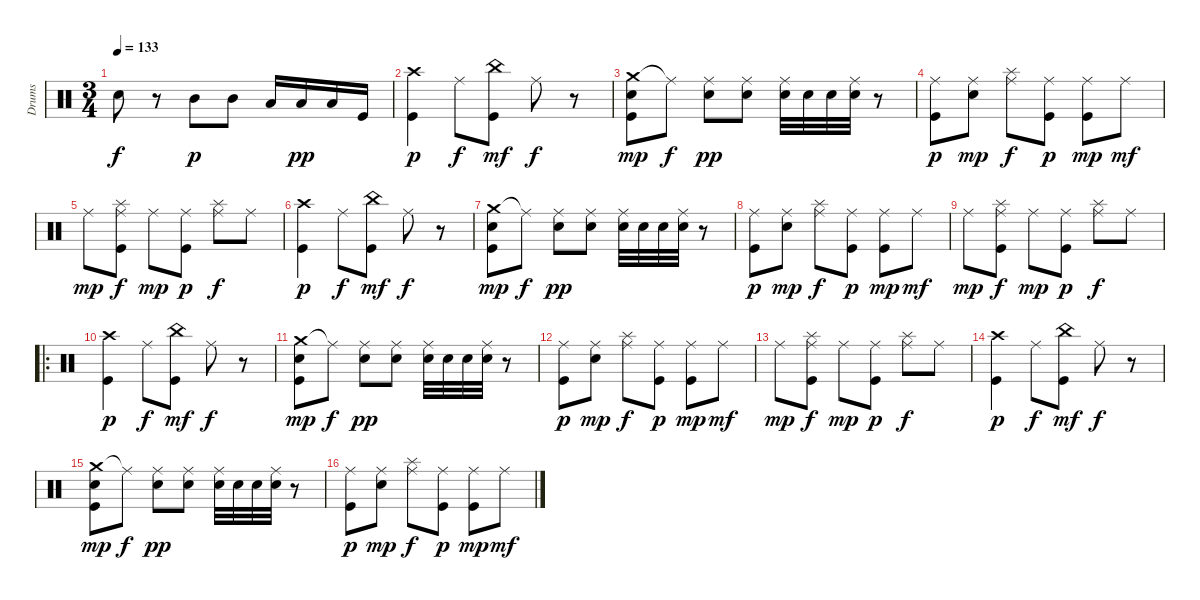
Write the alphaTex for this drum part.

\track ("Drums" "Drums") {instrument percussion}
\staff {score}
\articulation defaults
\ts (3 4)
\tempo 133
\clef neutral
\ks c "Snare (hit) 2".8{dy f}
r.8 "Mid Tom (hit)".8{dy p} "Mid Tom (hit)".8 "Low Tom (hit)".16 "Low Tom (hit)".16{dy pp} "Low Tom (hit)".16 "Kick (hit)".16 |
("Crash high (hit)" "Kick (hit)").4{dy p} "Ride (middle)".8{dy f} ("China (hit)" "Kick (hit)").8{dy mf} "Ride (middle)".8{dy f} r.8 |
("Crash medium (hit)" "Snare (hit) 2" "Kick (hit)").8{dy mp} "Ride (middle)"{t}.8{dy f} ("Ride (middle)" "Snare (hit) 2").8{dy pp} ("Ride (middle)" "Snare (hit) 2").8 ("Ride (middle)" "Snare (hit) 2").32 "Snare (hit) 2".32 "Snare (hit) 2".32 ("Ride (middle)" "Snare (hit) 2").32 r.8 |
("Ride (middle)" "Kick (hit)").8{dy p} ("Ride (middle)" "Snare (hit) 2").8{dy mp} ("Ride (middle)" "Splash (hit)").8{dy f} ("Ride (middle)" "Kick (hit)").8{dy p} ("Ride (middle)" "Kick (hit)").8{dy mp} "Ride (middle)".8{dy mf} |
"Ride (middle)".8{dy mp} ("Ride (middle)" "Splash (hit)" "Kick (hit)").8{dy f} "Ride (middle)".8{dy mp} ("Ride (middle)" "Kick (hit)").8{dy p} ("Ride (middle)" "Splash (hit)").8{dy f} "Ride (middle)".8 |
("Crash high (hit)" "Kick (hit)").4{dy p} "Ride (middle)".8{dy f} ("China (hit)" "Kick (hit)").8{dy mf} "Ride (middle)".8{dy f} r.8 |
("Crash medium (hit)" "Snare (hit) 2" "Kick (hit)").8{dy mp} "Ride (middle)"{t}.8{dy f} ("Ride (middle)" "Snare (hit) 2").8{dy pp} ("Ride (middle)" "Snare (hit) 2").8 ("Ride (middle)" "Snare (hit) 2").32 "Snare (hit) 2".32 "Snare (hit) 2".32 ("Ride (middle)" "Snare (hit) 2").32 r.8 |
("Ride (middle)" "Kick (hit)").8{dy p} ("Ride (middle)" "Snare (hit) 2").8{dy mp} ("Ride (middle)" "Splash (hit)").8{dy f} ("Ride (middle)" "Kick (hit)").8{dy p} ("Ride (middle)" "Kick (hit)").8{dy mp} "Ride (middle)".8{dy mf} |
"Ride (middle)".8{dy mp} ("Ride (middle)" "Splash (hit)" "Kick (hit)").8{dy f} "Ride (middle)".8{dy mp} ("Ride (middle)" "Kick (hit)").8{dy p} ("Ride (middle)" "Splash (hit)").8{dy f} "Ride (middle)".8 |
\ro
("Crash high (hit)" "Kick (hit)").4{dy p} "Ride (middle)".8{dy f} ("China (hit)" "Kick (hit)").8{dy mf} "Ride (middle)".8{dy f} r.8 |
("Crash medium (hit)" "Snare (hit) 2" "Kick (hit)").8{dy mp} "Ride (middle)"{t}.8{dy f} ("Ride (middle)" "Snare (hit) 2").8{dy pp} ("Ride (middle)" "Snare (hit) 2").8 ("Ride (middle)" "Snare (hit) 2").32 "Snare (hit) 2".32 "Snare (hit) 2".32 ("Ride (middle)" "Snare (hit) 2").32 r.8 |
("Ride (middle)" "Kick (hit)").8{dy p} ("Ride (middle)" "Snare (hit) 2").8{dy mp} ("Ride (middle)" "Splash (hit)").8{dy f} ("Ride (middle)" "Kick (hit)").8{dy p} ("Ride (middle)" "Kick (hit)").8{dy mp} "Ride (middle)".8{dy mf} |
"Ride (middle)".8{dy mp} ("Ride (middle)" "Splash (hit)" "Kick (hit)").8{dy f} "Ride (middle)".8{dy mp} ("Ride (middle)" "Kick (hit)").8{dy p} ("Ride (middle)" "Splash (hit)").8{dy f} "Ride (middle)".8 |
("Crash high (hit)" "Kick (hit)").4{dy p} "Ride (middle)".8{dy f} ("China (hit)" "Kick (hit)").8{dy mf} "Ride (middle)".8{dy f} r.8 |
("Crash medium (hit)" "Snare (hit) 2" "Kick (hit)").8{dy mp} "Ride (middle)"{t}.8{dy f} ("Ride (middle)" "Snare (hit) 2").8{dy pp} ("Ride (middle)" "Snare (hit) 2").8 ("Ride (middle)" "Snare (hit) 2").32 "Snare (hit) 2".32 "Snare (hit) 2".32 ("Ride (middle)" "Snare (hit) 2").32 r.8 |
("Ride (middle)" "Kick (hit)").8{dy p} ("Ride (middle)" "Snare (hit) 2").8{dy mp} ("Ride (middle)" "Splash (hit)").8{dy f} ("Ride (middle)" "Kick (hit)").8{dy p} ("Ride (middle)" "Kick (hit)").8{dy mp} "Ride (middle)".8{dy mf}
